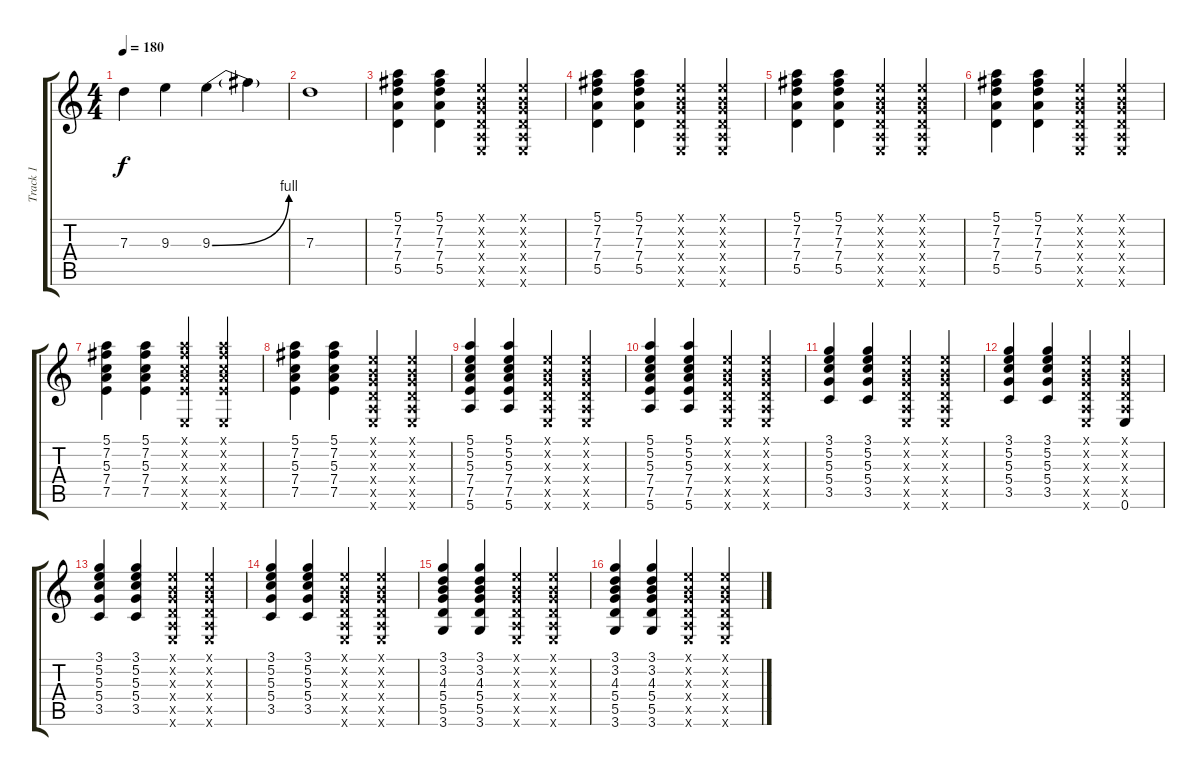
\track ("Track 1" "Track 1") {instrument electricguitarjazz}
\staff {score tabs}
\tuning (E4 B3 G3 D3 A2 E2) {hide}
\ts (4 4)
\tempo 180
\clef g2
\ks c
7.3.4{dy f} 9.3.4 9.3{be (bend 0 0 60 4)}.4 9.3{t}.4 |
7.3.1 |
(5.1 7.2 7.3 7.4 5.5).4 (5.1 7.2 7.3 7.4 5.5).4 (0.1{x} 0.2{x} 0.3{x} 0.4{x} 0.5{x} 0.6{x}).4 (0.1{x} 0.2{x} 0.3{x} 0.4{x} 0.5{x} 0.6{x}).4 |
(5.1 7.2 7.3 7.4 5.5).4 (5.1 7.2 7.3 7.4 5.5).4 (0.1{x} 0.2{x} 0.3{x} 0.4{x} 0.5{x} 0.6{x}).4 (0.1{x} 0.2{x} 0.3{x} 0.4{x} 0.5{x} 0.6{x}).4 |
(5.1 7.2 7.3 7.4 5.5).4 (5.1 7.2 7.3 7.4 5.5).4 (0.1{x} 0.2{x} 0.3{x} 0.4{x} 0.5{x} 0.6{x}).4 (0.1{x} 0.2{x} 0.3{x} 0.4{x} 0.5{x} 0.6{x}).4 |
(5.1 7.2 7.3 7.4 5.5).4 (5.1 7.2 7.3 7.4 5.5).4 (0.1{x} 0.2{x} 0.3{x} 0.4{x} 0.5{x} 0.6{x}).4 (0.1{x} 0.2{x} 0.3{x} 0.4{x} 0.5{x} 0.6{x}).4 |
(5.1 7.2 5.3 7.4 7.5).4 (5.1 7.2 5.3 7.4 7.5).4 (5.1{x} 7.2{x} 5.3{x} 7.4{x} 7.5{x} 0.6{x}).4 (5.1{x} 7.2{x} 5.3{x} 7.4{x} 7.5{x} 0.6{x}).4 |
(5.1 7.2 5.3 7.4 7.5).4 (5.1 7.2 5.3 7.4 7.5).4 (0.1{x} 0.2{x} 0.3{x} 0.4{x} 0.5{x} 0.6{x}).4 (0.1{x} 0.2{x} 0.3{x} 0.4{x} 0.5{x} 0.6{x}).4 |
(5.1 5.2 5.3 7.4 7.5 5.6).4 (5.1 5.2 5.3 7.4 7.5 5.6).4 (0.1{x} 0.2{x} 0.3{x} 0.4{x} 0.5{x} 0.6{x}).4 (0.1{x} 0.2{x} 0.3{x} 0.4{x} 0.5{x} 0.6{x}).4 |
(5.1 5.2 5.3 7.4 7.5 5.6).4 (5.1 5.2 5.3 7.4 7.5 5.6).4 (0.1{x} 0.2{x} 0.3{x} 0.4{x} 0.5{x} 0.6{x}).4 (0.1{x} 0.2{x} 0.3{x} 0.4{x} 0.5{x} 0.6{x}).4 |
(3.1 5.2 5.3 5.4 3.5).4 (3.1 5.2 5.3 5.4 3.5).4 (0.1{x} 0.2{x} 0.3{x} 0.4{x} 0.5{x} 0.6{x}).4 (0.1{x} 0.2{x} 0.3{x} 0.4{x} 0.5{x} 0.6{x}).4 |
(3.1 5.2 5.3 5.4 3.5).4 (3.1 5.2 5.3 5.4 3.5).4 (0.1{x} 0.2{x} 0.3{x} 0.4{x} 0.5{x} 0.6{x}).4 (0.1{x} 0.2{x} 0.3{x} 0.4{x} 0.5{x} 0.6).4 |
(3.1 5.2 5.3 5.4 3.5).4 (3.1 5.2 5.3 5.4 3.5).4 (0.1{x} 0.2{x} 0.3{x} 0.4{x} 0.5{x} 0.6{x}).4 (0.1{x} 0.2{x} 0.3{x} 0.4{x} 0.5{x} 0.6{x}).4 |
(3.1 5.2 5.3 5.4 3.5).4 (3.1 5.2 5.3 5.4 3.5).4 (0.1{x} 0.2{x} 0.3{x} 0.4{x} 0.5{x} 0.6{x}).4 (0.1{x} 0.2{x} 0.3{x} 0.4{x} 0.5{x} 0.6{x}).4 |
(3.1 3.2 4.3 5.4 5.5 3.6).4 (3.1 3.2 4.3 5.4 5.5 3.6).4 (0.1{x} 0.2{x} 0.3{x} 0.4{x} 0.5{x} 0.6{x}).4 (0.1{x} 0.2{x} 0.3{x} 0.4{x} 0.5{x} 0.6{x}).4 |
(3.1 3.2 4.3 5.4 5.5 3.6).4 (3.1 3.2 4.3 5.4 5.5 3.6).4 (0.1{x} 0.2{x} 0.3{x} 0.4{x} 0.5{x} 0.6{x}).4 (0.1{x} 0.2{x} 0.3{x} 0.4{x} 0.5{x} 0.6{x}).4
